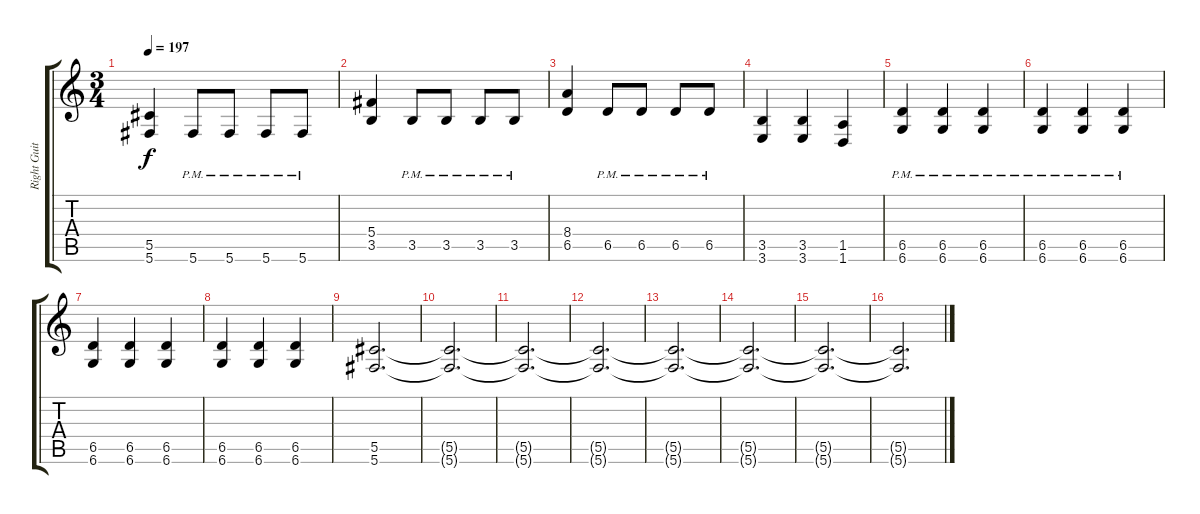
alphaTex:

\track ("Right Guitar" "Right Guit") {instrument distortionguitar}
\staff {score tabs}
\tuning (Eb4 Bb3 Gb3 Db3 Ab2 Db2) {hide}
\ts (3 4)
\tempo 197
\clef g2
\ks c
(5.5 5.6).4{dy f} 5.6{pm}.8 5.6{pm}.8 5.6{pm}.8 5.6{pm}.8 |
(5.4 3.5).4 3.5{pm}.8 3.5{pm}.8 3.5{pm}.8 3.5{pm}.8 |
(8.4 6.5).4 6.5{pm}.8 6.5{pm}.8 6.5{pm}.8 6.5{pm}.8 |
(3.5 3.6).4 (3.5 3.6).4 (1.5 1.6).4 |
(6.5{pm} 6.6{pm}).4 (6.5{pm} 6.6{pm}).4 (6.5{pm} 6.6{pm}).4 |
(6.5{pm} 6.6{pm}).4 (6.5{pm} 6.6{pm}).4 (6.5{pm} 6.6{pm}).4 |
(6.5 6.6).4 (6.5 6.6).4 (6.5 6.6).4 |
(6.5 6.6).4 (6.5 6.6).4 (6.5 6.6).4 |
(5.5 5.6).2{d volume 8} |
(5.5{t} 5.6{t}).2{d} |
(5.5{t} 5.6{t}).2{d} |
(5.5{t} 5.6{t}).2{d} |
(5.5{t} 5.6{t}).2{d volume 4} |
(5.5{t} 5.6{t}).2{d} |
(5.5{t} 5.6{t}).2{d} |
(5.5{t} 5.6{t}).2{d}
